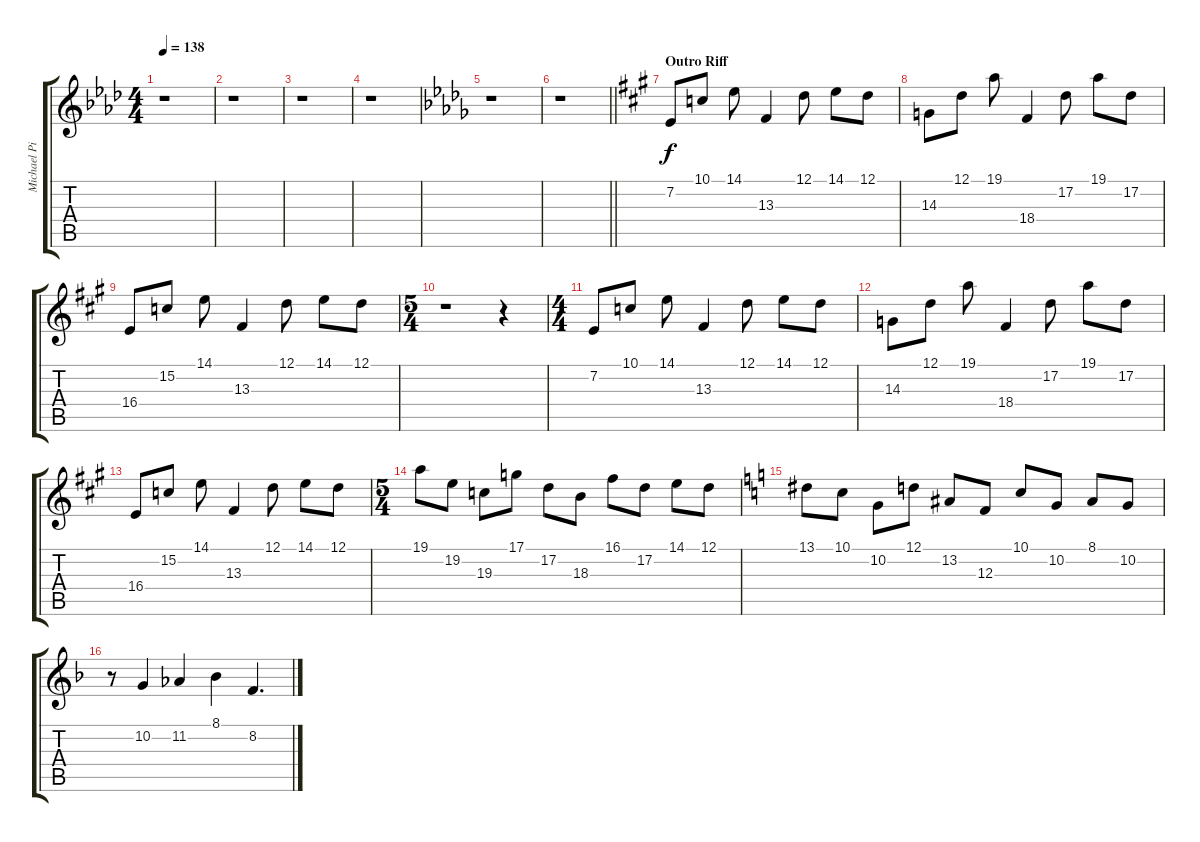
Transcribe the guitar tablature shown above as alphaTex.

\track ("Michael Pinnella (piano)" "Michael Pi") {instrument acousticgrandpiano}
\staff {score tabs}
\tuning (D4 A3 F3 C3 G2 D2) {hide}
\ts (4 4)
\tempo 138
\clef g2
\ks fminor
r.1{dy f} |
r.1 |
r.1 |
r.1 |
\ks bbminor
r.1 |
\barLineRight lightlight
r.1 |
\section ("" "Outro Riff")
\ks f#minor
7.2.8{volume 15 balance 8} 10.1.8 14.1.8 13.3.4 12.1.8 14.1.8 12.1.8 |
14.3.8 12.1.8 19.1.8 18.4.4 17.2.8 19.1.8 17.2.8 |
16.4.8 15.2.8 14.1.8 13.3.4 12.1.8 14.1.8 12.1.8 |
\ts (5 4)
r.1 r.4 |
\ts (4 4)
7.2.8 10.1.8 14.1.8 13.3.4 12.1.8 14.1.8 12.1.8 |
14.3.8 12.1.8 19.1.8 18.4.4 17.2.8 19.1.8 17.2.8 |
16.4.8 15.2.8 14.1.8 13.3.4 12.1.8 14.1.8 12.1.8 |
\ts (5 4)
19.1.8 19.2.8 19.3.8 17.1.8 17.2.8 18.3.8 16.1.8 17.2.8 14.1.8 12.1.8 |
\ks aminor
13.1.8 10.1.8 10.2.8 12.1.8 13.2.8 12.3.8 10.1.8 10.2.8 8.1.8 10.2.8 |
\ks dminor
r.8 10.2.4 11.2.4 8.1.4 8.2.4{d}
